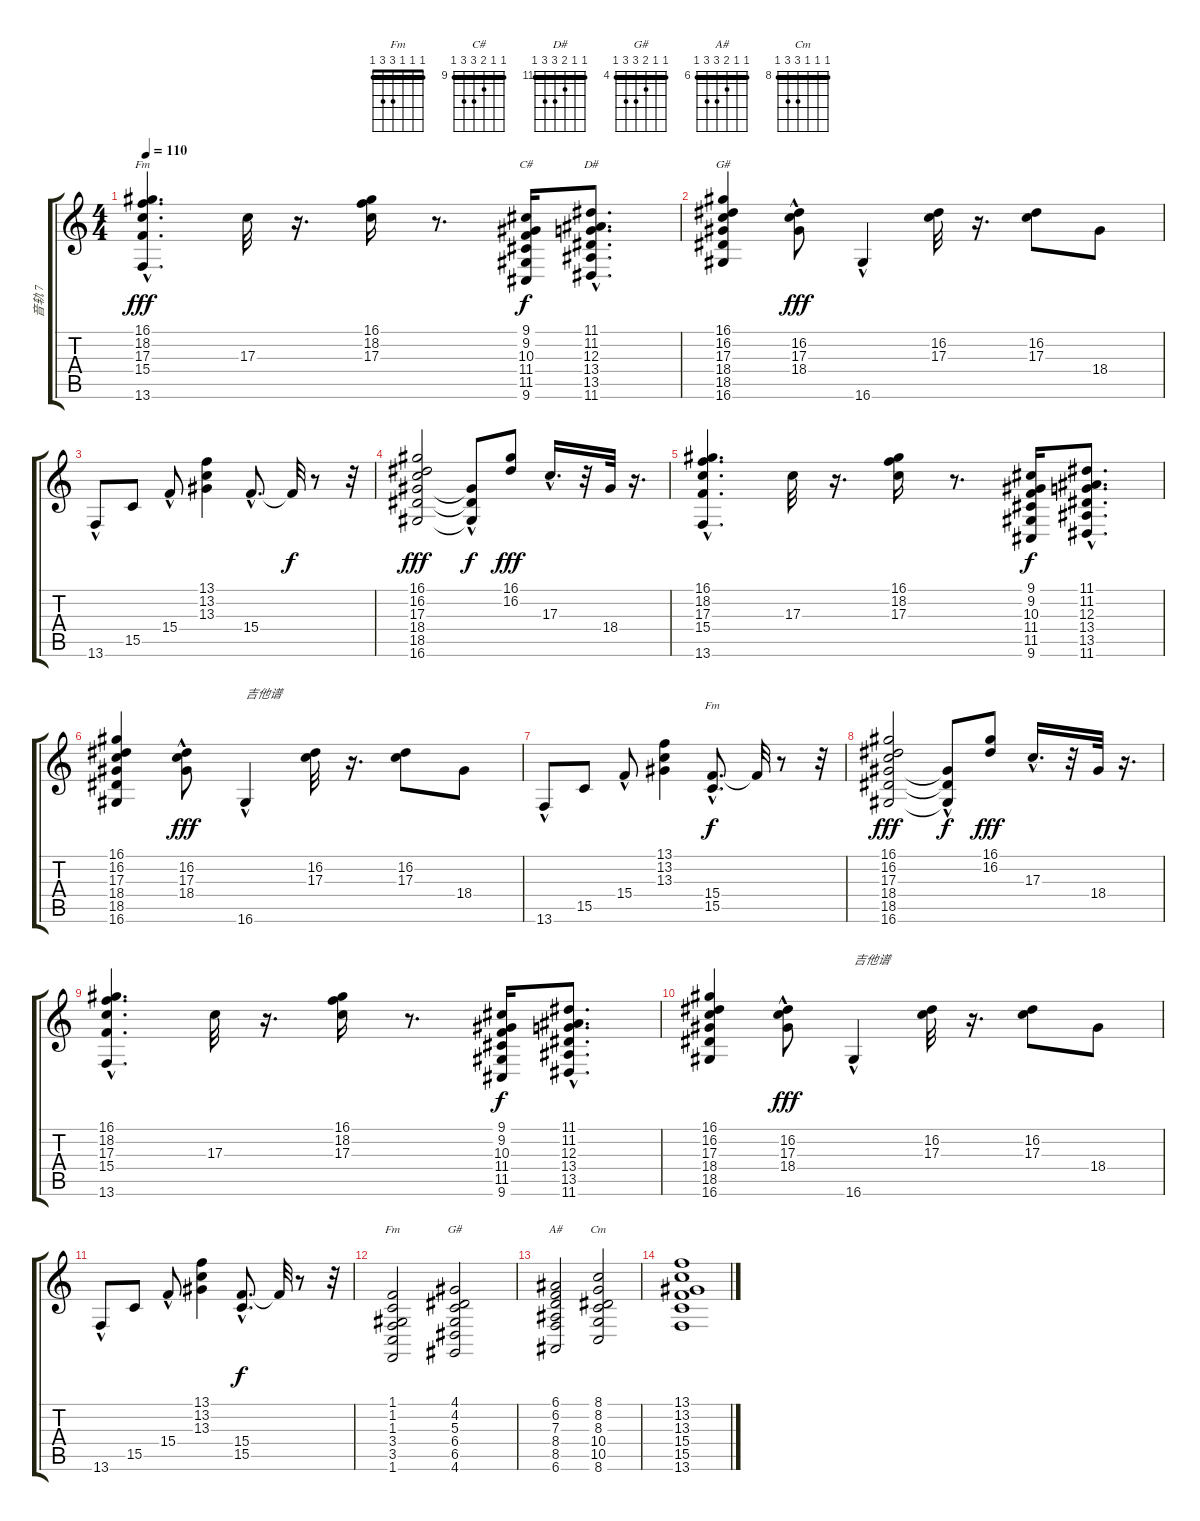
\track ("音轨 7" "音轨 7") {instrument stringensemble1}
\staff {score tabs}
\tuning (E4 B3 G3 D3 A2 E2) {hide}
\chord ("Fm" 13 13 13 15 15 13) {firstfret 13 barre 13}
\chord ("C#" 9 9 10 11 11 9) {firstfret 9 barre 9}
\chord ("D#" 11 11 12 13 13 11) {firstfret 11 barre 11}
\chord ("G#" 16 16 17 18 18 16) {firstfret 16 barre 16}
\chord ("Fm" 16 18 17 15 15 x) {firstfret 15 barre 15}
\chord ("Fm" 1 1 1 3 3 1) {barre 1}
\chord ("G#" 4 4 5 6 6 4) {firstfret 4 barre 4}
\chord ("A#" 6 6 7 8 8 6) {firstfret 6 barre 6}
\chord ("Cm" 8 8 8 10 10 8) {firstfret 8 barre 8}
\ts (4 4)
\tempo 110
\clef g2
\ks c
(16.1{hac} 18.2 17.3 15.4 13.6).4{d ch "Fm" dy fff} 17.3.32 r.16{d} (16.1 18.2 17.3).16 r.8{d} (9.1 9.2 10.3 11.4 11.5 9.6).16{ch "C#" dy f} (11.1{hac} 11.2{hac} 12.3{hac} 13.4{hac} 13.5{hac} 11.6{hac}).8{d ch "D#"} |
(16.1 16.2 17.3 18.4 18.5 16.6).4{ch "G#"} (16.2 17.3 18.4{hac}).8{dy fff} 16.6{hac}.4 (16.2 17.3).32 r.16{d} (16.2 17.3).8 18.4.8 |
13.6{hac}.8 15.5.8 15.4{hac}.8 (13.1 13.2 13.3).4 15.4{hac}.8{d} 15.4{t}.32{dy f} r.8 r.32 |
(16.1 16.2 17.3 18.4 18.5 16.6).2{dy fff} (18.4{t} 18.5{hac t} 16.6{hac t}).8{dy f} (16.1 16.2).8{dy fff} 17.3{hac}.16{d} r.32 18.4.32 r.16{d} |
(16.1{hac} 18.2 17.3 15.4 13.6).4{d} 17.3.32 r.16{d} (16.1 18.2 17.3).16 r.8{d} (9.1 9.2 10.3 11.4 11.5 9.6).16{dy f} (11.1{hac} 11.2{hac} 12.3{hac} 13.4{hac} 13.5{hac} 11.6{hac}).8{d} |
(16.1 16.2 17.3 18.4 18.5 16.6).4 (16.2 17.3 18.4{hac}).8{dy fff} 16.6{hac}.4{txt "吉他谱"} (16.2 17.3).32 r.16{d} (16.2 17.3).8 18.4.8 |
13.6{hac}.8 15.5.8 15.4{hac}.8 (13.1 13.2 13.3).4 (15.4{hac} 15.5{hac}).8{d ch "Fm" dy f} 15.4{t}.32 r.8 r.32 |
(16.1 16.2 17.3 18.4 18.5 16.6).2{dy fff} (18.4{t} 18.5{hac t} 16.6{hac t}).8{dy f} (16.1 16.2).8{dy fff} 17.3{hac}.16{d} r.32 18.4.32 r.16{d} |
(16.1{hac} 18.2 17.3 15.4 13.6).4{d} 17.3.32 r.16{d} (16.1 18.2 17.3).16 r.8{d} (9.1 9.2 10.3 11.4 11.5 9.6).16{dy f} (11.1{hac} 11.2{hac} 12.3{hac} 13.4{hac} 13.5{hac} 11.6{hac}).8{d} |
(16.1 16.2 17.3 18.4 18.5 16.6).4 (16.2 17.3 18.4{hac}).8{dy fff} 16.6{hac}.4{txt "吉他谱"} (16.2 17.3).32 r.16{d} (16.2 17.3).8 18.4.8 |
13.6{hac}.8 15.5.8 15.4{hac}.8 (13.1 13.2 13.3).4 (15.4{hac} 15.5{hac}).8{d dy f} 15.4{t}.32 r.8 r.32 |
(1.1 1.2 1.3 3.4 3.5 1.6).2{ch "Fm"} (4.1 4.2 5.3 6.4 6.5 4.6).2{ch "G#"} |
(6.1 6.2 7.3 8.4 8.5 6.6).2{ch "A#"} (8.1 8.2 8.3 10.4 10.5 8.6).2{ch "Cm"} |
(13.1 13.2 13.3 15.4 15.5 13.6).1
